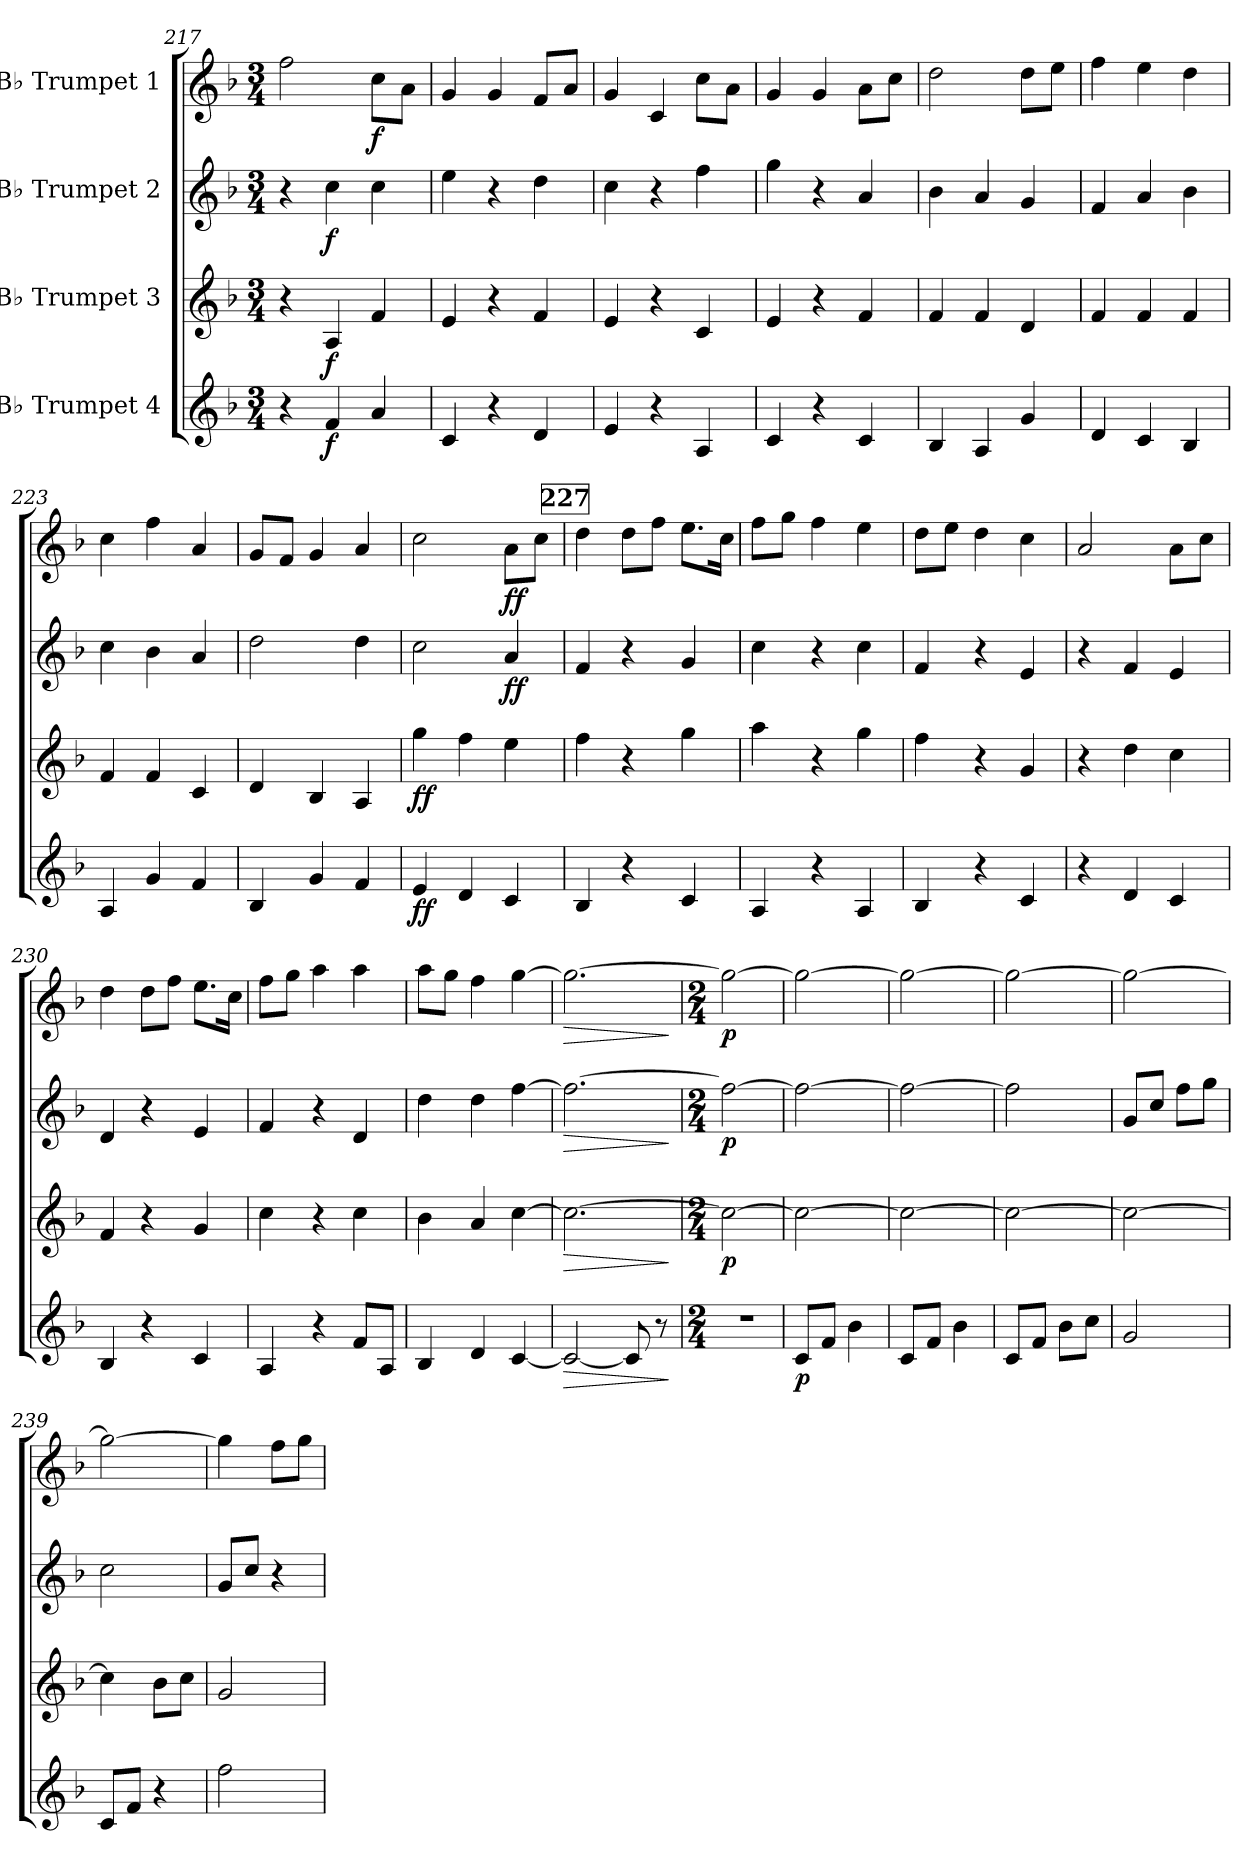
**kern	**dynam	**kern	**dynam	**kern	**dynam	**kern	**dynam
*part4	*part4	*part3	*part3	*part2	*part2	*part1	*part1
*staff4	*staff4	*staff3	*staff3	*staff2	*staff2	*staff1	*staff1
*I"B♭ Trumpet 4	*	*I"B♭ Trumpet 3	*	*I"B♭ Trumpet 2	*	*I"B♭ Trumpet 1	*
*clefG2	*	*clefG2	*	*clefG2	*	*clefG2	*
*ITrd1c2	*	*ITrd1c2	*	*ITrd1c2	*	*ITrd1c2	*
*k[b-e-a-]	*	*k[b-e-a-]	*	*k[b-e-a-]	*	*k[b-e-a-]	*
*M3/4	*	*M3/4	*	*M3/4	*	*M3/4	*
=217	=217	=217	=217	=217	=217	=217	=217
4r	.	4r	.	4r	.	2ee-\	.
!	!LO:DY:b	!	!LO:DY:b	!	!LO:DY:b	!	!
4e-/	f	4G/	f	4b-\	f	.	.
!	!	!	!	!	!	!	!LO:DY:b
4g/	.	4e-/	.	4b-\	.	8b-\L	f
.	.	.	.	.	.	8g\J	.
=218	=218	=218	=218	=218	=218	=218	=218
4B-/	.	4d/	.	4dd\	.	4f/	.
4r	.	4r	.	4r	.	4f/	.
4c/	.	4e-/	.	4cc\	.	8e-/L	.
.	.	.	.	.	.	8g/J	.
=219	=219	=219	=219	=219	=219	=219	=219
4d/	.	4d/	.	4b-\	.	4f/	.
4r	.	4r	.	4r	.	4B-/	.
4G/	.	4B-/	.	4ee-\	.	8b-\L	.
.	.	.	.	.	.	8g\J	.
=220	=220	=220	=220	=220	=220	=220	=220
4B-/	.	4d/	.	4ff\	.	4f/	.
4r	.	4r	.	4r	.	4f/	.
4B-/	.	4e-/	.	4g/	.	8g\L	.
.	.	.	.	.	.	8b-\J	.
!!LO:LB:g=z
=221	=221	=221	=221	=221	=221	=221	=221
4A-/	.	4e-/	.	4a-\	.	2cc\	.
4G/	.	4e-/	.	4g/	.	.	.
4f/	.	4c/	.	4f/	.	8cc\L	.
.	.	.	.	.	.	8dd\J	.
=222	=222	=222	=222	=222	=222	=222	=222
4c/	.	4e-/	.	4e-/	.	4ee-\	.
4B-/	.	4e-/	.	4g/	.	4dd\	.
4A-/	.	4e-/	.	4a-\	.	4cc\	.
=223	=223	=223	=223	=223	=223	=223	=223
4G/	.	4e-/	.	4b-\	.	4b-\	.
4f/	.	4e-/	.	4a-\	.	4ee-\	.
4e-/	.	4B-/	.	4g/	.	4g/	.
=224	=224	=224	=224	=224	=224	=224	=224
4A-/	.	4c/	.	2cc\	.	8f/L	.
.	.	.	.	.	.	8e-/J	.
4f/	.	4A-/	.	.	.	4f/	.
4e-/	.	4G/	.	4cc\	.	4g/	.
=225	=225	=225	=225	=225	=225	=225	=225
!	!LO:DY:b	!	!LO:DY:b	!	!	!	!
4d/	ff	4ff\	ff	2b-\	.	2b-\	.
4c/	.	4ee-\	.	.	.	.	.
!	!	!	!	!	!LO:DY:b	!	!LO:DY:b
4B-/	.	4dd\	.	4g/	ff	8g\L	ff
.	.	.	.	.	.	8b-\J	.
!!LO:REH:place=s1:a:B:fs=14:t=227
=226	=226	=226	=226	=226	=226	=226	=226
4A-/	.	4ee-\	.	4e-/	.	4cc\	.
4r	.	4r	.	4r	.	8cc\L	.
.	.	.	.	.	.	8ee-\J	.
4B-/	.	4ff\	.	4f/	.	8.dd\L	.
.	.	.	.	.	.	16b-\Jk	.
=227	=227	=227	=227	=227	=227	=227	=227
4G/	.	4gg\	.	4b-\	.	8ee-\L	.
.	.	.	.	.	.	8ff\J	.
4r	.	4r	.	4r	.	4ee-\	.
4G/	.	4ff\	.	4b-\	.	4dd\	.
=228	=228	=228	=228	=228	=228	=228	=228
4A-/	.	4ee-\	.	4e-/	.	8cc\L	.
.	.	.	.	.	.	8dd\J	.
4r	.	4r	.	4r	.	4cc\	.
4B-/	.	4f/	.	4d/	.	4b-\	.
!!LO:LB:g=z
=229	=229	=229	=229	=229	=229	=229	=229
4r	.	4r	.	4r	.	2g/	.
4c/	.	4cc\	.	4e-/	.	.	.
4B-/	.	4b-\	.	4d/	.	8g\L	.
.	.	.	.	.	.	8b-\J	.
=230	=230	=230	=230	=230	=230	=230	=230
4A-/	.	4e-/	.	4c/	.	4cc\	.
4r	.	4r	.	4r	.	8cc\L	.
.	.	.	.	.	.	8ee-\J	.
4B-/	.	4f/	.	4d/	.	8.dd\L	.
.	.	.	.	.	.	16b-\Jk	.
=231	=231	=231	=231	=231	=231	=231	=231
4G/	.	4b-\	.	4e-/	.	8ee-\L	.
.	.	.	.	.	.	8ff\J	.
4r	.	4r	.	4r	.	4gg\	.
8e-/L	.	4b-\	.	4c/	.	4gg\	.
8G/J	.	.	.	.	.	.	.
=232	=232	=232	=232	=232	=232	=232	=232
4A-/	.	4a-\	.	4cc\	.	8gg\L	.
.	.	.	.	.	.	8ff\J	.
4c/	.	4g/	.	4cc\	.	4ee-\	.
[4B-/	.	[4b-\	.	[4ee-\	.	[4ff\	.
=233	=233	=233	=233	=233	=233	=233	=233
!	!LO:HP:b	!	!LO:HP:b	!	!LO:HP:b	!	!LO:HP:b
2B-/_	>	2.b-\_	>	2.ee-\_	>	2.ff\_	>
8B-/]	.	.	.	.	.	.	.
8r	.	.	.	.	.	.	.
.	]	.	]	.	]	.	]
=234	=234	=234	=234	=234	=234	=234	=234
!!LO:REH:place=s1:a:B:fs=14:t=235
*M2/4	*	*M2/4	*	*M2/4	*	*M2/4	*
*	*	*	*	*	*	*MM120	*
!	!	!	!LO:DY:b	!	!LO:DY:b	!	!LO:DY:b
2r	.	2b-\_	p	2ee-\_	p	2ff\_	p
=235	=235	=235	=235	=235	=235	=235	=235
!	!LO:DY:b	!	!	!	!	!	!
8B-/L	p	2b-\_	.	2ee-\_	.	2ff\_	.
8e-/J	.	.	.	.	.	.	.
4a-\	.	.	.	.	.	.	.
=236	=236	=236	=236	=236	=236	=236	=236
8B-/L	.	2b-\_	.	2ee-\_	.	2ff\_	.
8e-/J	.	.	.	.	.	.	.
4a-\	.	.	.	.	.	.	.
=237	=237	=237	=237	=237	=237	=237	=237
8B-/L	.	2b-\_	.	2ee-\]	.	2ff\_	.
8e-/J	.	.	.	.	.	.	.
8a-\L	.	.	.	.	.	.	.
8b-\J	.	.	.	.	.	.	.
!!LO:PB:g=z
=238	=238	=238	=238	=238	=238	=238	=238
2f/	.	2b-\_	.	8f/L	.	2ff\_	.
.	.	.	.	8b-/J	.	.	.
.	.	.	.	8ee-\L	.	.	.
.	.	.	.	8ff\J	.	.	.
=239	=239	=239	=239	=239	=239	=239	=239
8B-/L	.	4b-\]	.	2b-\	.	2ff\_	.
8e-/J	.	.	.	.	.	.	.
4r	.	8a-\L	.	.	.	.	.
.	.	8b-\J	.	.	.	.	.
=240	=240	=240	=240	=240	=240	=240	=240
2ee-\	.	2f/	.	8f/L	.	4ff\]	.
.	.	.	.	8b-/J	.	.	.
.	.	.	.	4r	.	8ee-\L	.
.	.	.	.	.	.	8ff\J	.
=	=	=	=	=	=	=	=
*-	*-	*-	*-	*-	*-	*-	*-
